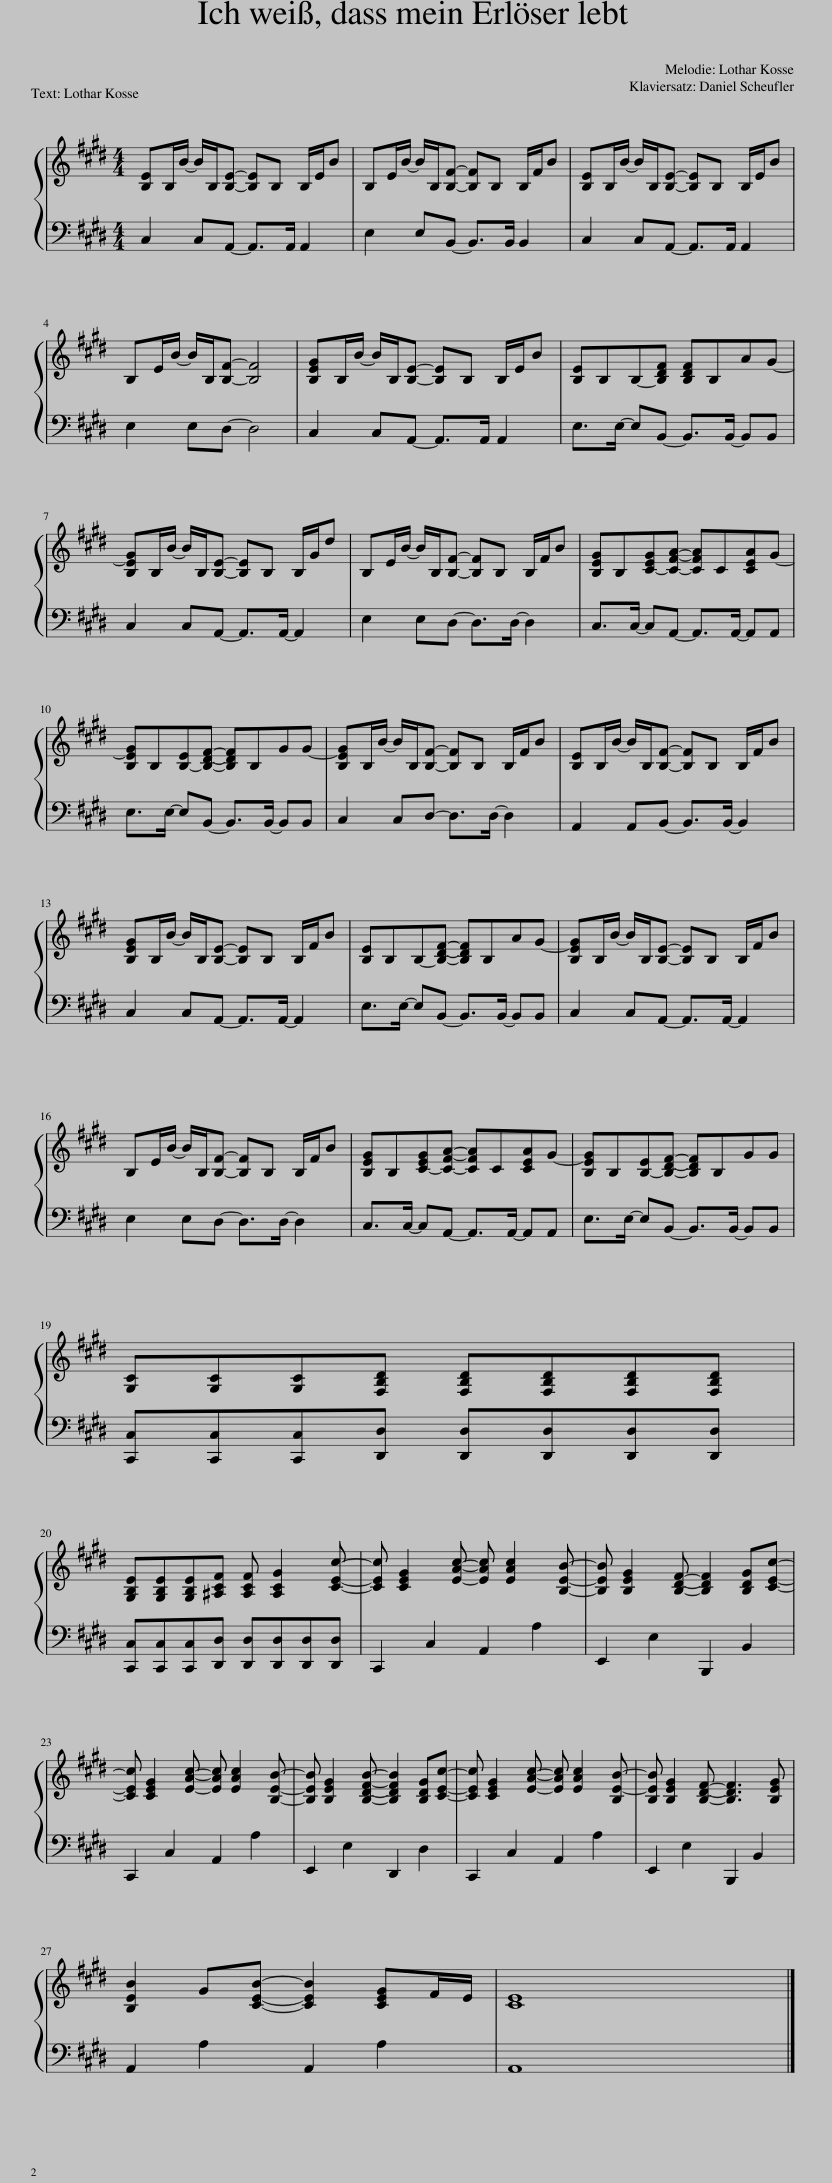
X:1
%%score { 1 | 2 }
L:1/8
M:4/4
I:linebreak $
K:E
V:1 treble
V:2 bass
V:1
 [B,E]B,/B/- B/B,/[B,E]- [B,E]B, B,/E/B | B,E/B/- B/B,/[B,F]- [B,F]B, B,/F/B | [B,E]B,/B/- B/B,/[B,E]- [B,E]B, B,/E/B |$ B,E/B/- B/B,/[B,F]- [B,F]4 | [B,EG]B,/B/- B/B,/[B,E]- [B,E]B, B,/E/B | %5
 [B,E]B,B,-[B,DF] [B,DF]B,AG- |$ [B,EG]B,/B/- B/B,/[B,E]- [B,E]B, B,/G/d | B,E/B/- B/B,/[B,F]- [B,F]B, B,/F/B | [B,EG]B,[C-EG][CFA]- [CFA]C[CEA]G- |$ [B,EG]B,[B,-E][B,DF]- [B,DF]B,GG- | %10
 [B,EG]B,/B/- B/B,/[B,F]- [B,F]B, B,/F/B | [B,E]B,/B/- B/B,/[B,F]- [B,F]B, B,/F/B |$ [B,EG]B,/B/- B/B,/[B,E]- [B,E]B, B,/F/B | [B,E]B,B,-[B,DF]- [B,DF]B,AG- | [B,EG]B,/B/- B/B,/[B,E]- [B,E]B, B,/F/B |$ %15
 B,E/B/- B/B,/[B,F]- [B,F]B, B,/F/B | [B,EG]B,[C-EG][CFA]- [CFA]C[CEA]G- | [B,EG]B,[B,-E][B,DF]- [B,DF]B,GG |$ [G,C][G,C][G,C][F,B,D] [F,B,D][F,B,D][F,B,D][F,B,D] |$ [G,B,E][G,B,E][G,B,E][^A,CF] [A,CF] [A,CG]2 [CEc]- | %20
 [CEc] [CEG]2 [EAc]- [EAc] [EAc]2 [B,EB]- | [B,EB] [B,EG]2 [B,DF]- [B,DF]2 [B,DG][CEc]- |$ [CEc] [CEG]2 [EAc]- [EAc] [EAc]2 [B,EB]- | [B,EB] [B,EG]2 [B,DFB]- [B,DFB]2 [B,DG][CEc]- | [CEc] [CEG]2 [EAc]- [EAc] [EAc]2 [B,E-B-] | %25
 [B,EB] [B,EG]2 [B,DF]- [B,DF]3 [B,EG] |$ [B,EB]2 G[CEB]- [CEB]2 [CEG]F/E/ | [CE]8 |] %28
V:2
 C,2 C,A,,- A,,>A,, A,,2 | E,2 E,B,,- B,,>B,, B,,2 | C,2 C,A,,- A,,>A,, A,,2 |$ E,2 E,D,- D,4 | C,2 C,A,,- A,,>A,, A,,2 | %5
 E,>E,- E,B,,- B,,>B,,- B,,B,, |$ C,2 C,A,,- A,,>A,,- A,,2 | E,2 E,D,- D,>D,- D,2 | C,>C,- C,A,,- A,,>A,,- A,,A,, |$ E,>E,- E,B,,- B,,>B,,- B,,B,, | %10
 C,2 C,D,- D,>D,- D,2 | A,,2 A,,B,,- B,,>B,,- B,,2 |$ C,2 C,A,,- A,,>A,,- A,,2 | E,>E,- E,B,,- B,,>B,,- B,,B,, | C,2 C,A,,- A,,>A,,- A,,2 |$ %15
 E,2 E,D,- D,>D,- D,2 | C,>C,- C,A,,- A,,>A,,- A,,A,, | E,>E,- E,B,,- B,,>B,,- B,,B,, |$ [C,,C,][C,,C,][C,,C,][D,,D,] [D,,D,][D,,D,][D,,D,][D,,D,] |$ [C,,C,][C,,C,][C,,C,][D,,D,] [D,,D,][D,,D,][D,,D,][D,,D,] | %20
 C,,2 C,2 A,,2 A,2 | E,,2 E,2 B,,,2 B,,2 |$ C,,2 C,2 A,,2 A,2 | E,,2 E,2 D,,2 D,2 | C,,2 C,2 A,,2 A,2 | %25
 E,,2 E,2 B,,,2 B,,2 |$ A,,2 A,2 A,,2 A,2 | A,,8 |] %28
